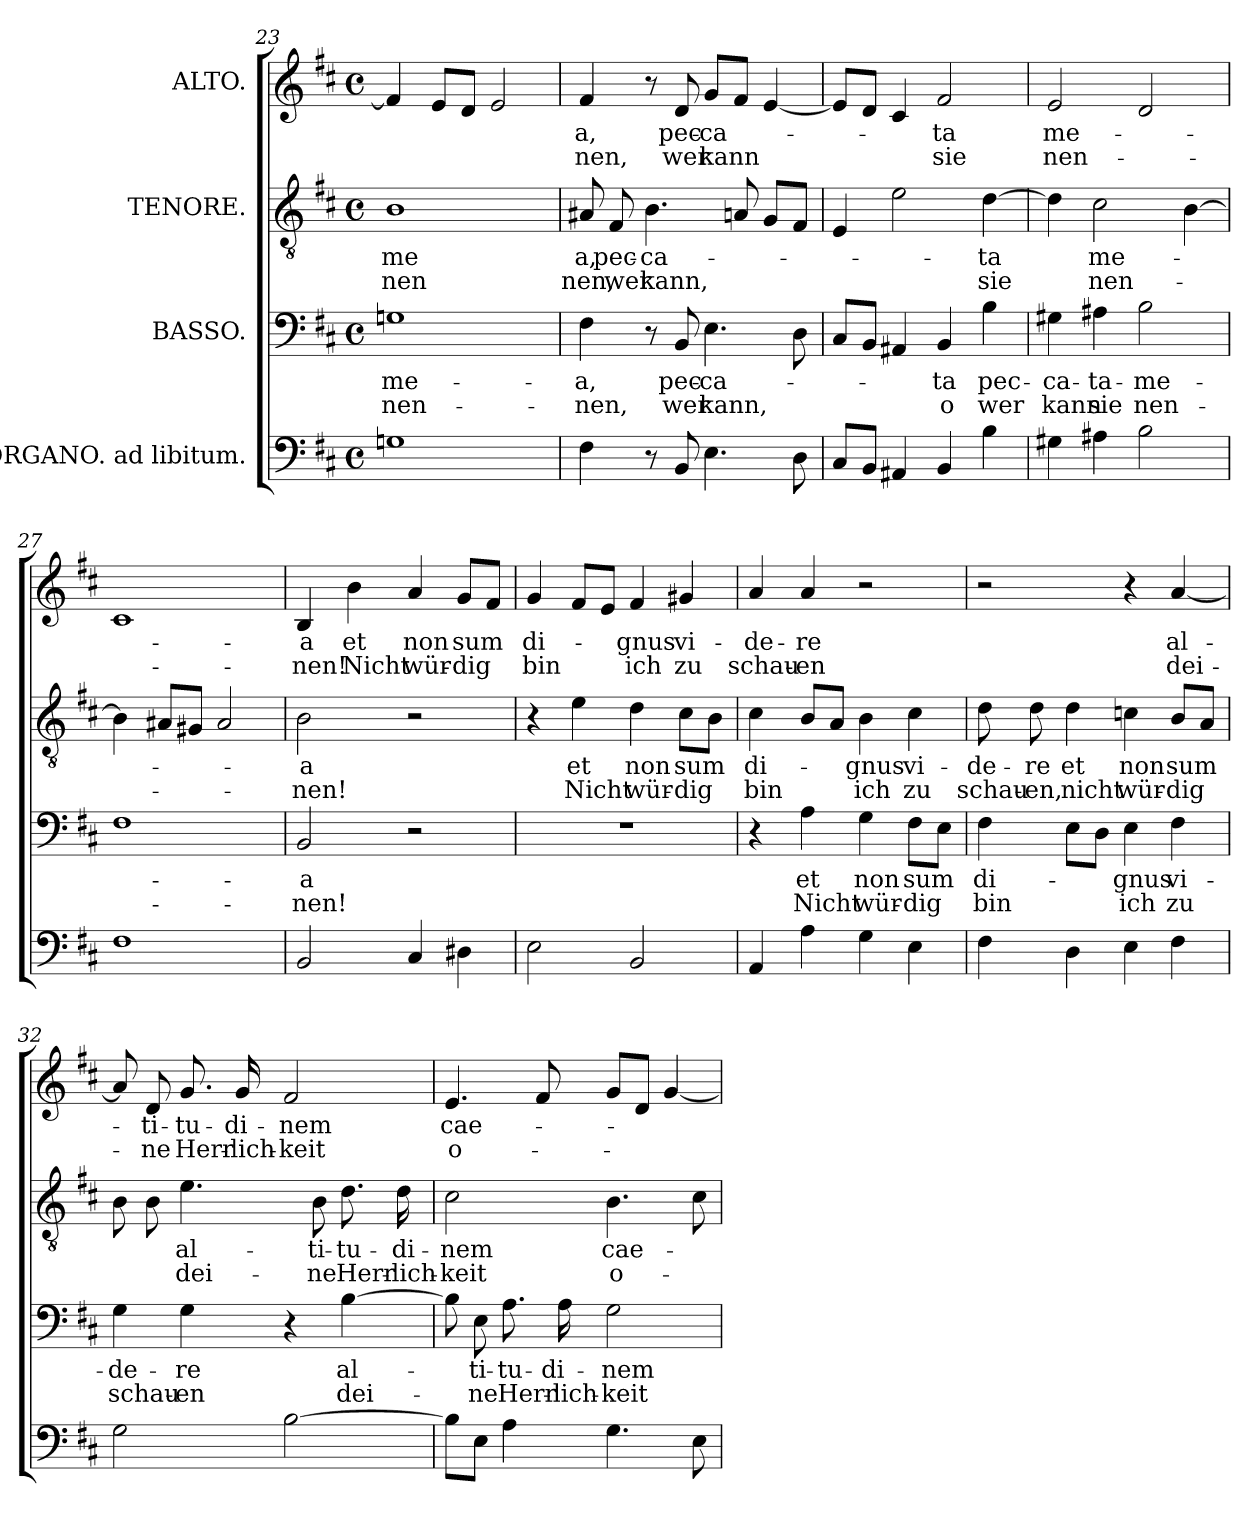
**kern	**kern	**text	**text	**kern	**text	**text	**kern	**text	**text
*part4	*part3	*part3	*part3	*part2	*part2	*part2	*part1	*part1	*part1
*staff4	*staff3	*staff3	*staff3	*staff2	*staff2	*staff2	*staff1	*staff1	*staff1
*I"ORGANO. ad libitum.	*I"BASSO.	*	*	*I"TENORE.	*	*	*I"ALTO.	*	*
*clefF4	*clefF4	*	*	*clefGv2	*	*	*clefG2	*	*
*k[f#c#]	*k[f#c#]	*	*	*k[f#c#]	*	*	*k[f#c#]	*	*
*M4/4	*M4/4	*	*	*M4/4	*	*	*M4/4	*	*
*met(c)	*met(c)	*	*	*met(c)	*	*	*met(c)	*	*
=23	=23	=23	=23	=23	=23	=23	=23	=23	=23
!	!	!LO:LY:b	!LO:LY:b	!	!LO:LY:b	!LO:LY:b	!	!	!
1Gn	1Gn	me-	nen-	1B	me	nen	4f#/]	.	.
.	.	.	.	.	.	.	8e/L	.	.
.	.	.	.	.	.	.	8d/J	.	.
.	.	.	.	.	.	.	2e/	.	.
=24	=24	=24	=24	=24	=24	=24	=24	=24	=24
!	!	!LO:LY:b	!LO:LY:b	!	!LO:LY:b	!LO:LY:b	!	!LO:LY:b	!LO:LY:b
4F#\	4F#\	-a,	-nen,	8A#X/	-a,	-nen,	4f#/	-a,	-nen,
!	!	!	!	!	!LO:LY:b	!LO:LY:b	!	!	!
.	.	.	.	8F#/	pec-	wer	.	.	.
!	!	!	!	!	!LO:LY:b	!LO:LY:b	!	!	!
8r	8r	.	.	4.B\	-ca-	kann,	8r	.	.
!	!	!LO:LY:b	!LO:LY:b	!	!	!	!	!LO:LY:b	!LO:LY:b
8BB/	8BB/	pec-	wer	.	.	.	8d/	pec-	wer
!	!	!LO:LY:b	!LO:LY:b	!	!	!	!	!LO:LY:b	!LO:LY:b
4.E\	4.E\	-ca-	kann,	.	.	.	8g/L	-ca-	kann
.	.	.	.	8An/	.	.	8f#/J	.	.
.	.	.	.	8G/L	.	.	[4e/	.	.
8D\	8D\	.	.	8F#/J	.	.	.	.	.
!!LO:PB:g=z
=25	=25	=25	=25	=25	=25	=25	=25	=25	=25
8C#/L	8C#/L	.	.	4E/	.	.	8e/L]	.	.
8BB/J	8BB/J	.	.	.	.	.	8d/J	.	.
4AA#X/	4AA#X/	.	.	2e\	.	.	4c#/	.	.
!	!	!LO:LY:b	!LO:LY:b	!	!	!	!	!LO:LY:b	!LO:LY:b
4BB/	4BB/	-ta	o	.	.	.	2f#/	-ta	sie
!	!	!LO:LY:b	!LO:LY:b	!	!LO:LY:b	!LO:LY:b	!	!	!
4B\	4B\	pec-	wer	[4d\	-ta	sie	.	.	.
=26	=26	=26	=26	=26	=26	=26	=26	=26	=26
!	!	!LO:LY:b	!LO:LY:b	!	!	!	!	!LO:LY:b	!LO:LY:b
4G#X\	4G#X\	-ca-	kann	4d\]	.	.	2e/	me-	nen-
!	!	!LO:LY:b	!LO:LY:b	!	!LO:LY:b	!LO:LY:b	!	!	!
4A#X\	4A#X\	-ta-	sie	2c#\	me-	nen-	.	.	.
!	!	!LO:LY:b	!LO:LY:b	!	!	!	!	!	!
2B\	2B\	-me-	nen-	.	.	.	2d/	.	.
.	.	.	.	[4B\	.	.	.	.	.
=27	=27	=27	=27	=27	=27	=27	=27	=27	=27
1F#	1F#	.	.	4B\]	.	.	1c#	.	.
.	.	.	.	8A#X/L	.	.	.	.	.
.	.	.	.	8G#X/J	.	.	.	.	.
.	.	.	.	2A#/	.	.	.	.	.
=28	=28	=28	=28	=28	=28	=28	=28	=28	=28
!	!	!LO:LY:b	!LO:LY:b	!	!LO:LY:b	!LO:LY:b	!	!LO:LY:b	!LO:LY:b
2BB/	2BB/	-a	-nen!	2B\	-a	-nen!	4B/	-a	-nen!
!	!	!	!	!	!	!	!	!LO:LY:b	!LO:LY:b
.	.	.	.	.	.	.	4b\	et	Nicht
!	!	!	!	!	!	!	!	!LO:LY:b	!LO:LY:b
4C#/	2r	.	.	2r	.	.	4a/	non	wür-
!	!	!	!	!	!	!	!	!LO:LY:b	!LO:LY:b
4D#X\	.	.	.	.	.	.	8g/L	sum	-dig
.	.	.	.	.	.	.	8f#/J	.	.
=29	=29	=29	=29	=29	=29	=29	=29	=29	=29
!	!	!	!	!	!	!	!	!LO:LY:b	!LO:LY:b
2E\	1r	.	.	4r	.	.	4g/	di-	bin
!	!	!	!	!	!LO:LY:b	!LO:LY:b	!	!	!
.	.	.	.	4e\	et	Nicht	8f#/L	.	.
.	.	.	.	.	.	.	8e/J	.	.
!	!	!	!	!	!LO:LY:b	!LO:LY:b	!	!LO:LY:b	!LO:LY:b
2BB/	.	.	.	4d\	non	wür-	4f#/	-gnus	ich
!	!	!	!	!	!LO:LY:b	!LO:LY:b	!	!LO:LY:b	!LO:LY:b
.	.	.	.	8c#\L	sum	-dig	4g#X/	vi-	zu
.	.	.	.	8B\J	.	.	.	.	.
!!LO:LB:g=z
=30	=30	=30	=30	=30	=30	=30	=30	=30	=30
!	!	!	!	!	!LO:LY:b	!LO:LY:b	!	!LO:LY:b	!LO:LY:b
4AA/	4r	.	.	4c#\	di-	bin	4a/	-de-	schau-
!	!	!LO:LY:b	!LO:LY:b	!	!	!	!	!LO:LY:b	!LO:LY:b
4A\	4A\	et	Nicht	8B/L	.	.	4a/	-re	-en
.	.	.	.	8A/J	.	.	.	.	.
!	!	!LO:LY:b	!LO:LY:b	!	!LO:LY:b	!LO:LY:b	!	!	!
4G\	4G\	non	wür-	4B\	-gnus	ich	2r	.	.
!	!	!LO:LY:b	!LO:LY:b	!	!LO:LY:b	!LO:LY:b	!	!	!
4E\	8F#\L	sum	-dig	4c#\	vi-	zu	.	.	.
.	8E\J	.	.	.	.	.	.	.	.
=31	=31	=31	=31	=31	=31	=31	=31	=31	=31
!	!	!LO:LY:b	!LO:LY:b	!	!LO:LY:b	!LO:LY:b	!	!	!
4F#\	4F#\	di-	bin	8d\	-de-	schau-	2r	.	.
!	!	!	!	!	!LO:LY:b	!LO:LY:b	!	!	!
.	.	.	.	8d\	-re	-en,	.	.	.
!	!	!	!	!	!LO:LY:b	!LO:LY:b	!	!	!
4D\	8E\L	.	.	4d\	et	nicht	.	.	.
.	8D\J	.	.	.	.	.	.	.	.
!	!	!LO:LY:b	!LO:LY:b	!	!LO:LY:b	!LO:LY:b	!	!	!
4E\	4E\	-gnus	ich	4cn\	non	wür-	4r	.	.
!	!	!LO:LY:b	!LO:LY:b	!	!LO:LY:b	!LO:LY:b	!	!LO:LY:b	!LO:LY:b
4F#\	4F#\	vi-	zu	8B/L	sum	-dig	[4a/	al-	dei-
.	.	.	.	8A/J	.	.	.	.	.
=32	=32	=32	=32	=32	=32	=32	=32	=32	=32
!	!	!LO:LY:b	!LO:LY:b	!	!	!	!	!	!
2G\	4G\	-de-	schau-	8B\	.	.	8a/]	.	.
!	!	!	!	!	!	!	!	!LO:LY:b	!LO:LY:b
.	.	.	.	8B\	.	.	8d/	-ti-	-ne
!	!	!LO:LY:b	!LO:LY:b	!	!LO:LY:b	!LO:LY:b	!	!LO:LY:b	!LO:LY:b
.	4G\	-re	-en	4.e\	al-	dei-	8.g/	-tu-	Herr-
!	!	!	!	!	!	!	!	!LO:LY:b	!LO:LY:b
.	.	.	.	.	.	.	16g/	-di-	-lich-
!	!	!	!	!	!	!	!	!LO:LY:b	!LO:LY:b
[2B\	4r	.	.	.	.	.	2f#/	-nem	-keit
!	!	!	!	!	!LO:LY:b	!LO:LY:b	!	!	!
.	.	.	.	8B\	-ti-	-ne	.	.	.
!	!	!LO:LY:b	!LO:LY:b	!	!LO:LY:b	!LO:LY:b	!	!	!
.	[4B\	al-	dei-	8.d\	-tu-	Herr-	.	.	.
!	!	!	!	!	!LO:LY:b	!LO:LY:b	!	!	!
.	.	.	.	16d\	-di-	-lich-	.	.	.
=33	=33	=33	=33	=33	=33	=33	=33	=33	=33
!	!	!	!	!	!LO:LY:b	!LO:LY:b	!	!LO:LY:b	!LO:LY:b
8B\L]	8B\]	.	.	2c#\	-nem	-keit	4.e/	cae-	o-
!	!	!LO:LY:b	!LO:LY:b	!	!	!	!	!	!
8E\J	8E\	-ti-	-ne	.	.	.	.	.	.
!	!	!LO:LY:b	!LO:LY:b	!	!	!	!	!	!
4A\	8.A\	-tu-	Herr-	.	.	.	.	.	.
.	.	.	.	.	.	.	8f#/	.	.
!	!	!LO:LY:b	!LO:LY:b	!	!	!	!	!	!
.	16A\	-di-	-lich-	.	.	.	.	.	.
!	!	!LO:LY:b	!LO:LY:b	!	!LO:LY:b	!LO:LY:b	!	!	!
4.G\	2G\	-nem	-keit	4.B\	cae-	o-	8g/L	.	.
.	.	.	.	.	.	.	8d/J	.	.
.	.	.	.	.	.	.	[4g/	.	.
8E\	.	.	.	8c#\	.	.	.	.	.
=	=	=	=	=	=	=	=	=	=
*-	*-	*-	*-	*-	*-	*-	*-	*-	*-
